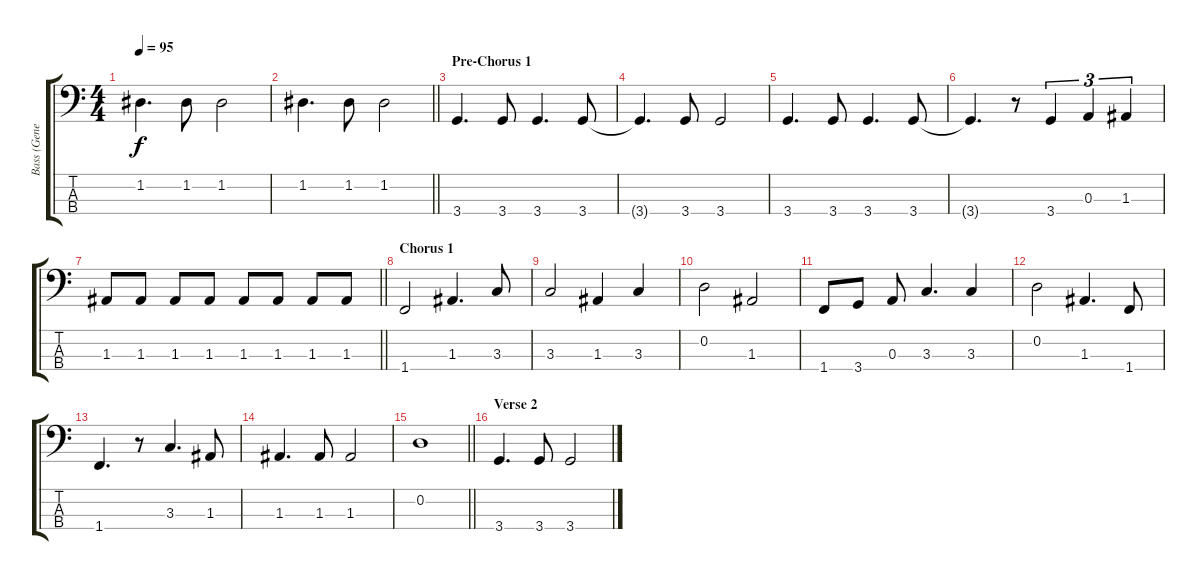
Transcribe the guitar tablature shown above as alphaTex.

\track ("Bass (Gene Simmons)" "Bass (Gene") {instrument electricbasspick}
\staff {score tabs}
\tuning (G2 D2 A1 E1) {hide}
\ts (4 4)
\tempo 95
\clef f4
\ks c
1.2.4{d dy f} 1.2.8 1.2.2 |
\barLineRight lightlight
1.2.4{d} 1.2.8 1.2.2 |
\section ("" "Pre-Chorus 1")
3.4.4{d} 3.4.8 3.4.4{d} 3.4.8 |
3.4{t}.4{d} 3.4.8 3.4.2 |
3.4.4{d} 3.4.8 3.4.4{d} 3.4.8 |
3.4{t}.4{d} r.8 3.4.4{tu (3 2)} 0.3.4{tu (3 2)} 1.3.4{tu (3 2)} |
\barLineRight lightlight
1.3.8 1.3.8 1.3.8 1.3.8 1.3.8 1.3.8 1.3.8 1.3.8 |
\section ("" "Chorus 1")
1.4.2 1.3.4{d} 3.3.8 |
3.3.2 1.3.4 3.3.4 |
0.2.2 1.3.2 |
1.4.8 3.4.8 0.3.8 3.3.4{d} 3.3.4 |
0.2.2 1.3.4{d} 1.4.8 |
1.4.4{d} r.8 3.3.4{d} 1.3.8 |
1.3.4{d} 1.3.8 1.3.2 |
\barLineRight lightlight
0.2.1 |
\section ("" "Verse 2")
3.4.4{d} 3.4.8 3.4.2
